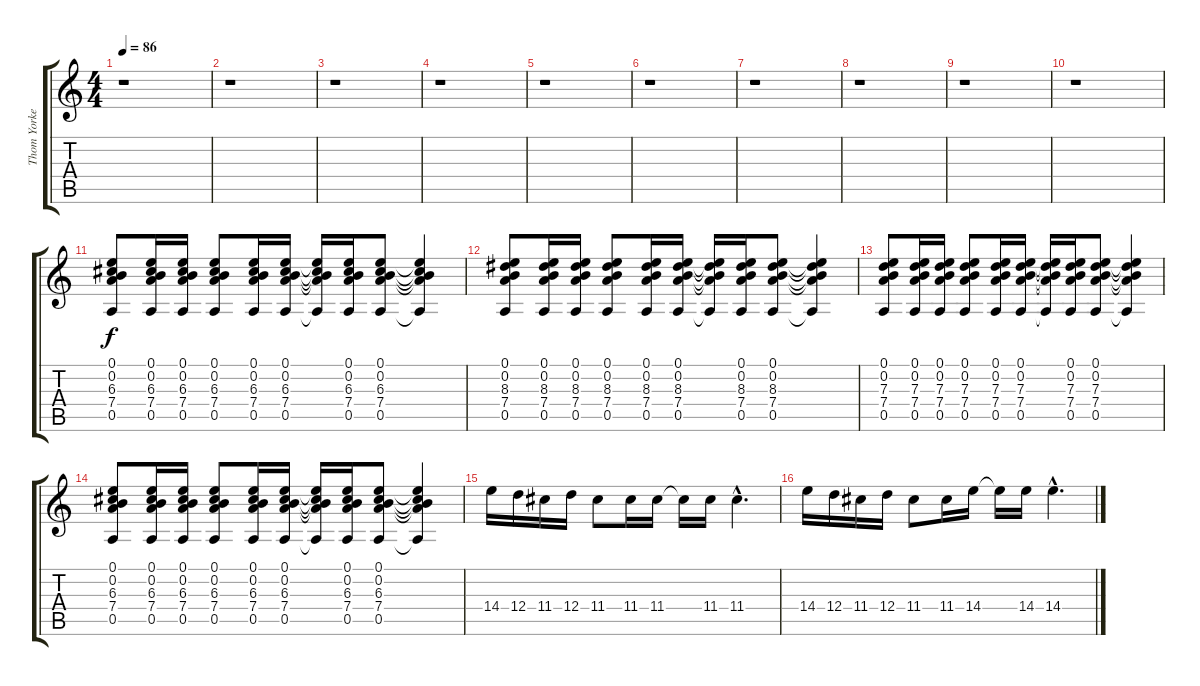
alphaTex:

\track ("Thom Yorke" "Thom Yorke") {instrument distortionguitar}
\staff {score tabs}
\tuning (E4 B3 G3 D3 A2 E2) {hide}
\ts (4 4)
\tempo 86
\clef g2
\ks c
r.1{dy f instrument distortionguitar} |
r.1 |
r.1 |
r.1 |
r.1 |
r.1 |
r.1 |
r.1 |
r.1 |
r.1 |
(0.1 0.2 6.3 7.4 0.5).8 (0.1 0.2 6.3 7.4 0.5).16 (0.1 0.2 6.3 7.4 0.5).16 (0.1 0.2 6.3 7.4 0.5).8 (0.1 0.2 6.3 7.4 0.5).16 (0.1 0.2 6.3 7.4 0.5).16 (0.1{t} 0.2{t} 6.3{t} 7.4{t} 0.5{t}).16 (0.1 0.2 6.3 7.4 0.5).16 (0.1 0.2 6.3 7.4 0.5).8 (0.1{t} 0.2{t} 6.3{t} 7.4{t} 0.5{t}).4 |
(0.1 0.2 8.3 7.4 0.5).8 (0.1 0.2 8.3 7.4 0.5).16 (0.1 0.2 8.3 7.4 0.5).16 (0.1 0.2 8.3 7.4 0.5).8 (0.1 0.2 8.3 7.4 0.5).16 (0.1 0.2 8.3 7.4 0.5).16 (0.1{t} 0.2{t} 8.3{t} 7.4{t} 0.5{t}).16 (0.1 0.2 8.3 7.4 0.5).16 (0.1 0.2 8.3 7.4 0.5).8 (0.1{t} 0.2{t} 8.3{t} 7.4{t} 0.5{t}).4 |
(0.1 0.2 7.3 7.4 0.5).8 (0.1 0.2 7.3 7.4 0.5).16 (0.1 0.2 7.3 7.4 0.5).16 (0.1 0.2 7.3 7.4 0.5).8 (0.1 0.2 7.3 7.4 0.5).16 (0.1 0.2 7.3 7.4 0.5).16 (0.1{t} 0.2{t} 7.3{t} 7.4{t} 0.5{t}).16 (0.1 0.2 7.3 7.4 0.5).16 (0.1 0.2 7.3 7.4 0.5).8 (0.1{t} 0.2{t} 7.3{t} 7.4{t} 0.5{t}).4 |
(0.1 0.2 6.3 7.4 0.5).8 (0.1 0.2 6.3 7.4 0.5).16 (0.1 0.2 6.3 7.4 0.5).16 (0.1 0.2 6.3 7.4 0.5).8 (0.1 0.2 6.3 7.4 0.5).16 (0.1 0.2 6.3 7.4 0.5).16 (0.1{t} 0.2{t} 6.3{t} 7.4{t} 0.5{t}).16 (0.1 0.2 6.3 7.4 0.5).16 (0.1 0.2 6.3 7.4 0.5).8 (0.1{t} 0.2{t} 6.3{t} 7.4{t} 0.5{t}).4 |
14.4.16 12.4.16 11.4.16 12.4.16 11.4.8 11.4.16 11.4.16 11.4{t}.16 11.4.16 11.4{hac}.4{d} |
14.4.16 12.4.16 11.4.16 12.4.16 11.4.8 11.4.16 14.4.16 14.4{t}.16 14.4.16 14.4{hac}.4{d}
